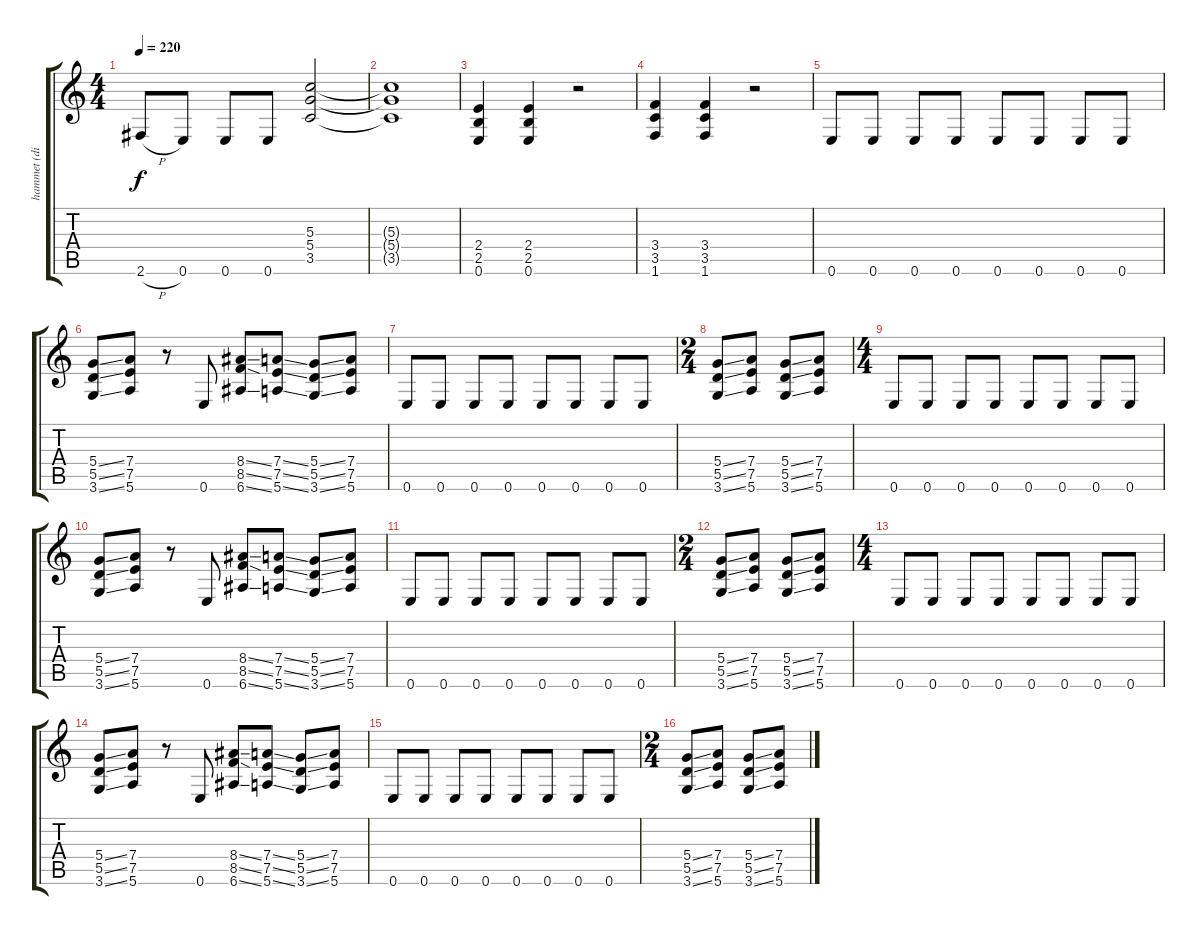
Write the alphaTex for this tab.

\track ("hammet (dist)" "hammet (di") {instrument distortionguitar}
\staff {score tabs}
\tuning (E4 B3 G3 D3 A2 E2) {hide}
\ts (4 4)
\tempo 220
\clef g2
\ks c
2.6{h}.8{dy f} 0.6.8 0.6.8 0.6.8 (5.3 5.4 3.5).2 |
(5.3{t} 5.4{t} 3.5{t}).1 |
(2.4 2.5 0.6).4 (2.4 2.5 0.6).4 r.2 |
(3.4 3.5 1.6).4 (3.4 3.5 1.6).4 r.2 |
0.6.8 0.6.8 0.6.8 0.6.8 0.6.8 0.6.8 0.6.8 0.6.8 |
(5.4{ss} 5.5{ss} 3.6{ss}).8 (7.4 7.5 5.6).8 r.8 0.6.8 (8.4{ss} 8.5{ss} 6.6{ss}).8 (7.4{ss} 7.5{ss} 5.6{ss}).8 (5.4{ss} 5.5{ss} 3.6{ss}).8 (7.4 7.5 5.6).8 |
0.6.8 0.6.8 0.6.8 0.6.8 0.6.8 0.6.8 0.6.8 0.6.8 |
\ts (2 4)
(5.4{ss} 5.5{ss} 3.6{ss}).8 (7.4 7.5 5.6).8 (5.4{ss} 5.5{ss} 3.6{ss}).8 (7.4 7.5 5.6).8 |
\ts (4 4)
0.6.8 0.6.8 0.6.8 0.6.8 0.6.8 0.6.8 0.6.8 0.6.8 |
(5.4{ss} 5.5{ss} 3.6{ss}).8 (7.4 7.5 5.6).8 r.8 0.6.8 (8.4{ss} 8.5{ss} 6.6{ss}).8 (7.4{ss} 7.5{ss} 5.6{ss}).8 (5.4{ss} 5.5{ss} 3.6{ss}).8 (7.4 7.5 5.6).8 |
0.6.8 0.6.8 0.6.8 0.6.8 0.6.8 0.6.8 0.6.8 0.6.8 |
\ts (2 4)
(5.4{ss} 5.5{ss} 3.6{ss}).8 (7.4 7.5 5.6).8 (5.4{ss} 5.5{ss} 3.6{ss}).8 (7.4 7.5 5.6).8 |
\ts (4 4)
0.6.8 0.6.8 0.6.8 0.6.8 0.6.8 0.6.8 0.6.8 0.6.8 |
(5.4{ss} 5.5{ss} 3.6{ss}).8 (7.4 7.5 5.6).8 r.8 0.6.8 (8.4{ss} 8.5{ss} 6.6{ss}).8 (7.4{ss} 7.5{ss} 5.6{ss}).8 (5.4{ss} 5.5{ss} 3.6{ss}).8 (7.4 7.5 5.6).8 |
0.6.8 0.6.8 0.6.8 0.6.8 0.6.8 0.6.8 0.6.8 0.6.8 |
\ts (2 4)
(5.4{ss} 5.5{ss} 3.6{ss}).8 (7.4 7.5 5.6).8 (5.4{ss} 5.5{ss} 3.6{ss}).8 (7.4 7.5 5.6).8
